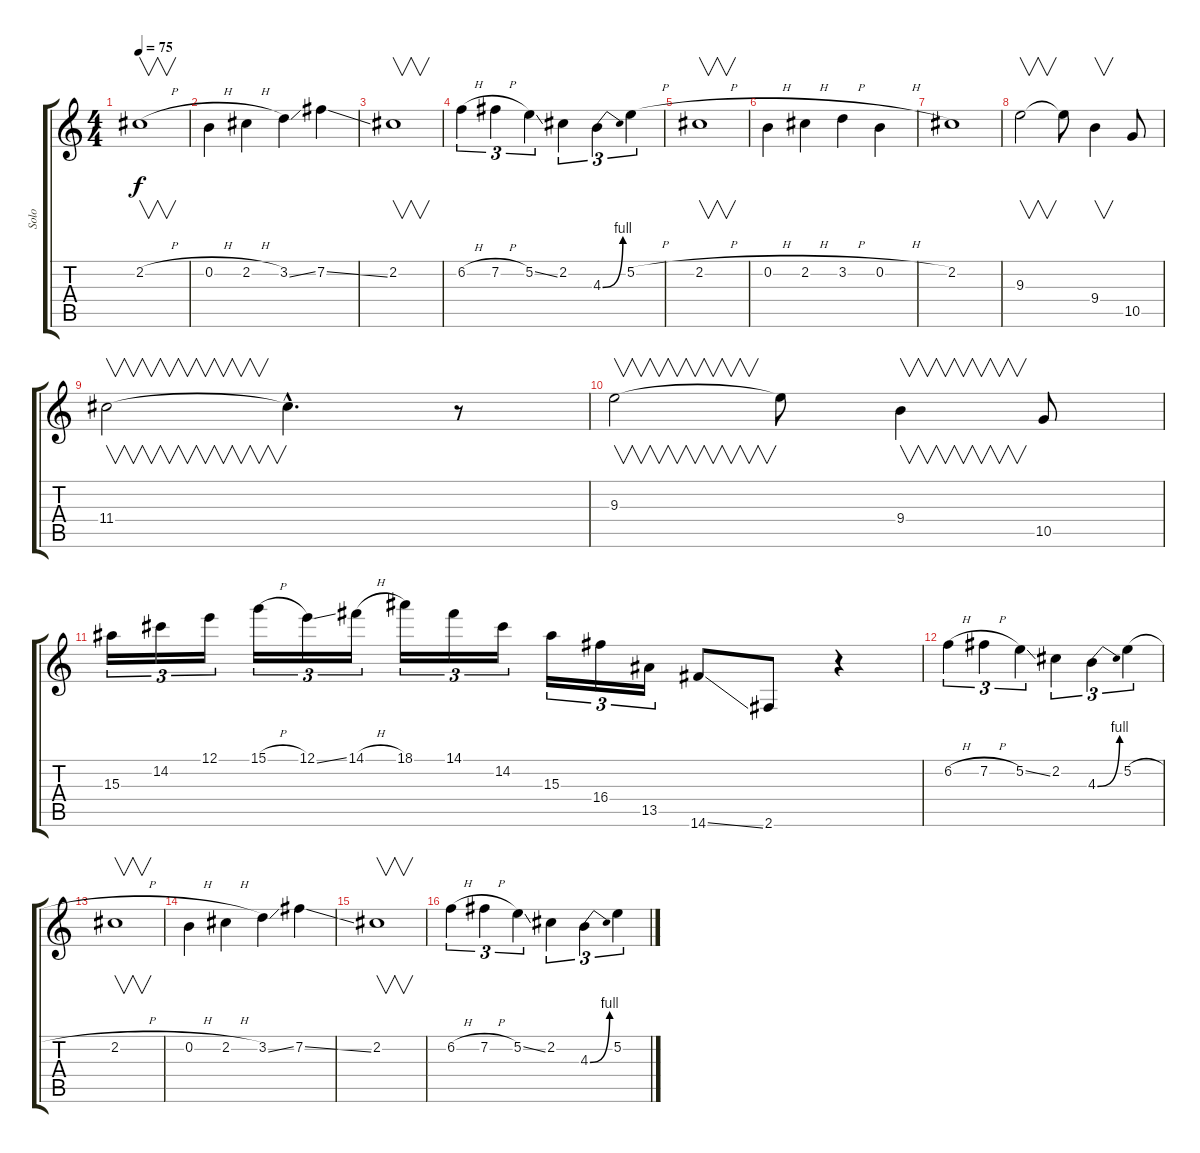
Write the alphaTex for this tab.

\track ("Solo" "Solo") {instrument distortionguitar}
\staff {score tabs}
\tuning (E4 B3 G3 D3 A2 E2) {hide}
\ts (4 4)
\tempo 75
\clef g2
\ks c
2.2{h}.1{v dy f} |
0.2{h}.4 2.2{h}.4 3.2{ss}.4 7.2{ss}.4 |
2.2.1{v} |
6.2{h}.4{tu (3 2)} 7.2{h}.4{tu (3 2)} 5.2{ss}.4{tu (3 2)} 2.2.4{tu (3 2)} 4.3{be (bend 0 0 60 4)}.4{tu (3 2)} 5.2{h}.4{tu (3 2)} |
2.2{h}.1{v} |
0.2{h}.4 2.2{h}.4 3.2{h}.4 0.2{h}.4 |
2.2.1 |
9.3.2{v} 9.3{t}.8 9.4.4{v} 10.5.8 |
11.4.2{v} 11.4{hac t}.4{d} r.8 |
9.3.2{v} 9.3{t}.8 9.4.4{v} 10.5.8 |
15.3.16{tu (3 2)} 14.2.16{tu (3 2)} 12.1.16{tu (3 2)} 15.1{h}.16{tu (3 2)} 12.1{ss}.16{tu (3 2)} 14.1{h}.16{tu (3 2)} 18.1.16{tu (3 2)} 14.1.16{tu (3 2)} 14.2.16{tu (3 2)} 15.3.16{tu (3 2)} 16.4.16{tu (3 2)} 13.5.16{tu (3 2)} 14.6{ss}.8 2.6.8 r.4 |
6.2{h}.4{tu (3 2)} 7.2{h}.4{tu (3 2)} 5.2{ss}.4{tu (3 2)} 2.2.4{tu (3 2)} 4.3{be (bend 0 0 60 4)}.4{tu (3 2)} 5.2{h}.4{tu (3 2)} |
2.2{h}.1{v} |
0.2{h}.4 2.2{h}.4 3.2{ss}.4 7.2{ss}.4 |
2.2.1{v} |
6.2{h}.4{tu (3 2)} 7.2{h}.4{tu (3 2)} 5.2{ss}.4{tu (3 2)} 2.2.4{tu (3 2)} 4.3{be (bend 0 0 60 4)}.4{tu (3 2)} 5.2{h}.4{tu (3 2)}
